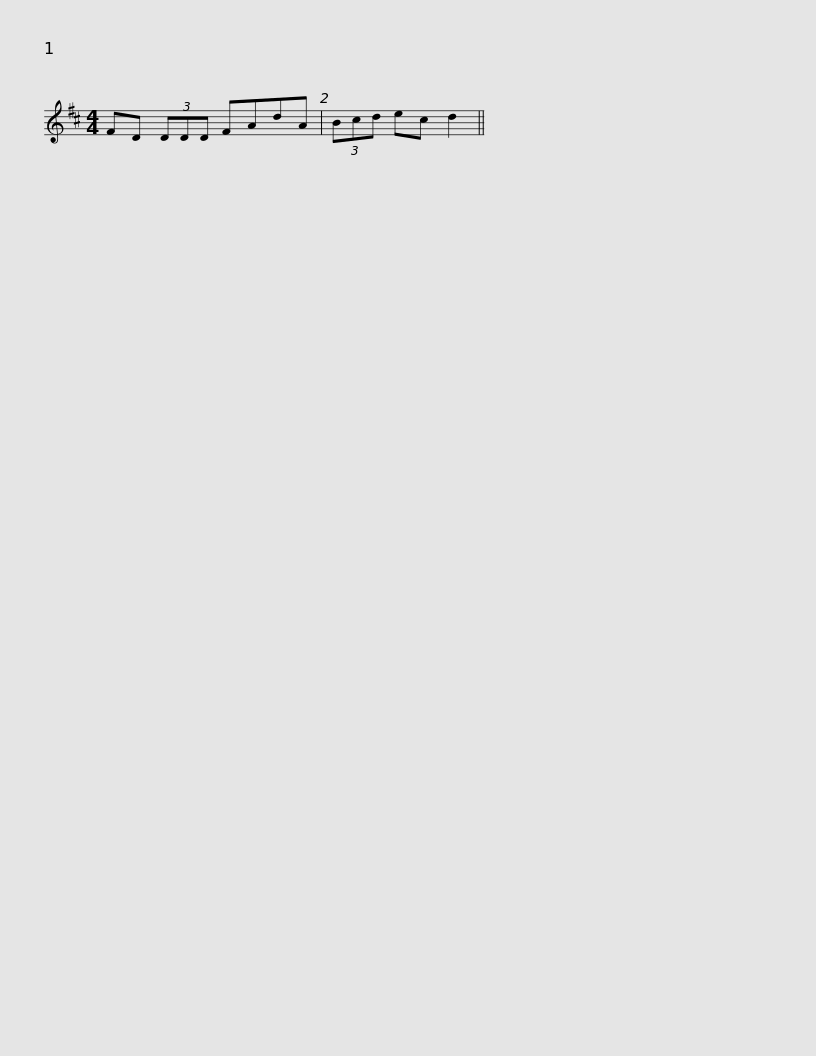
X:1
L:1/8
M:4/4
I:linebreak $
K:D
V:1 treble
V:1
 FD (3DDD FAdA | (3Bcd ec d2 || %2
